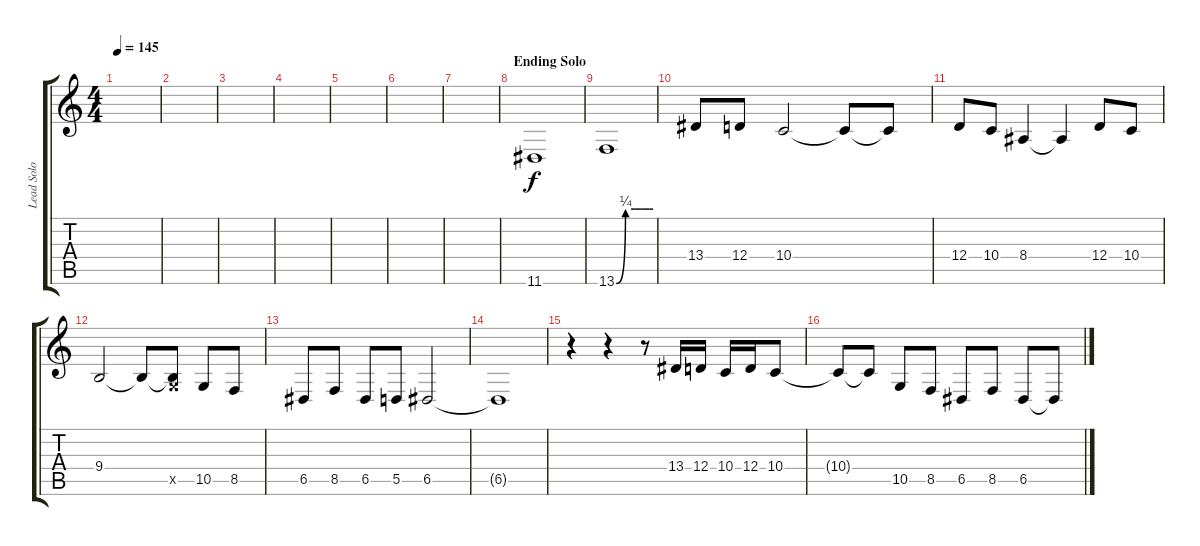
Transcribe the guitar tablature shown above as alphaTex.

\track ("Lead Solo Guitar" "Lead Solo ") {instrument pad1newage}
\staff {score tabs}
\tuning (E4 B3 G3 D3 A2 E2) {hide}
\ts (4 4)
\tempo 145
\clef g2
\ks c
|
|
|
|
|
|
|
\section ("" "Ending Solo")
11.6.1 |
13.6{be (custom 0 0 15 1 30 1 41 1 45 1 54 1 60 1)}.1 |
13.4.8 12.4.8 10.4.2 10.4{t}.8 10.4{t}.8 |
12.4.8 10.4.8 8.4.4 8.4{t}.4 12.4.8 10.4.8 |
9.4.2 9.4{t}.8 (9.4{t} 10.5{x}).8 10.5.8 8.5.8 |
6.5.8 8.5.8 6.5.8 5.5.8 6.5.2 |
6.5{t}.1 |
r.4 r.4 r.8 13.4.16{instrument trumpet} 12.4.16 10.4.16 12.4.16 10.4.8 |
10.4{t}.8 10.4{t}.8 10.5.8 8.5.8 6.5.8 8.5.8 6.5.8 6.5{t}.8
